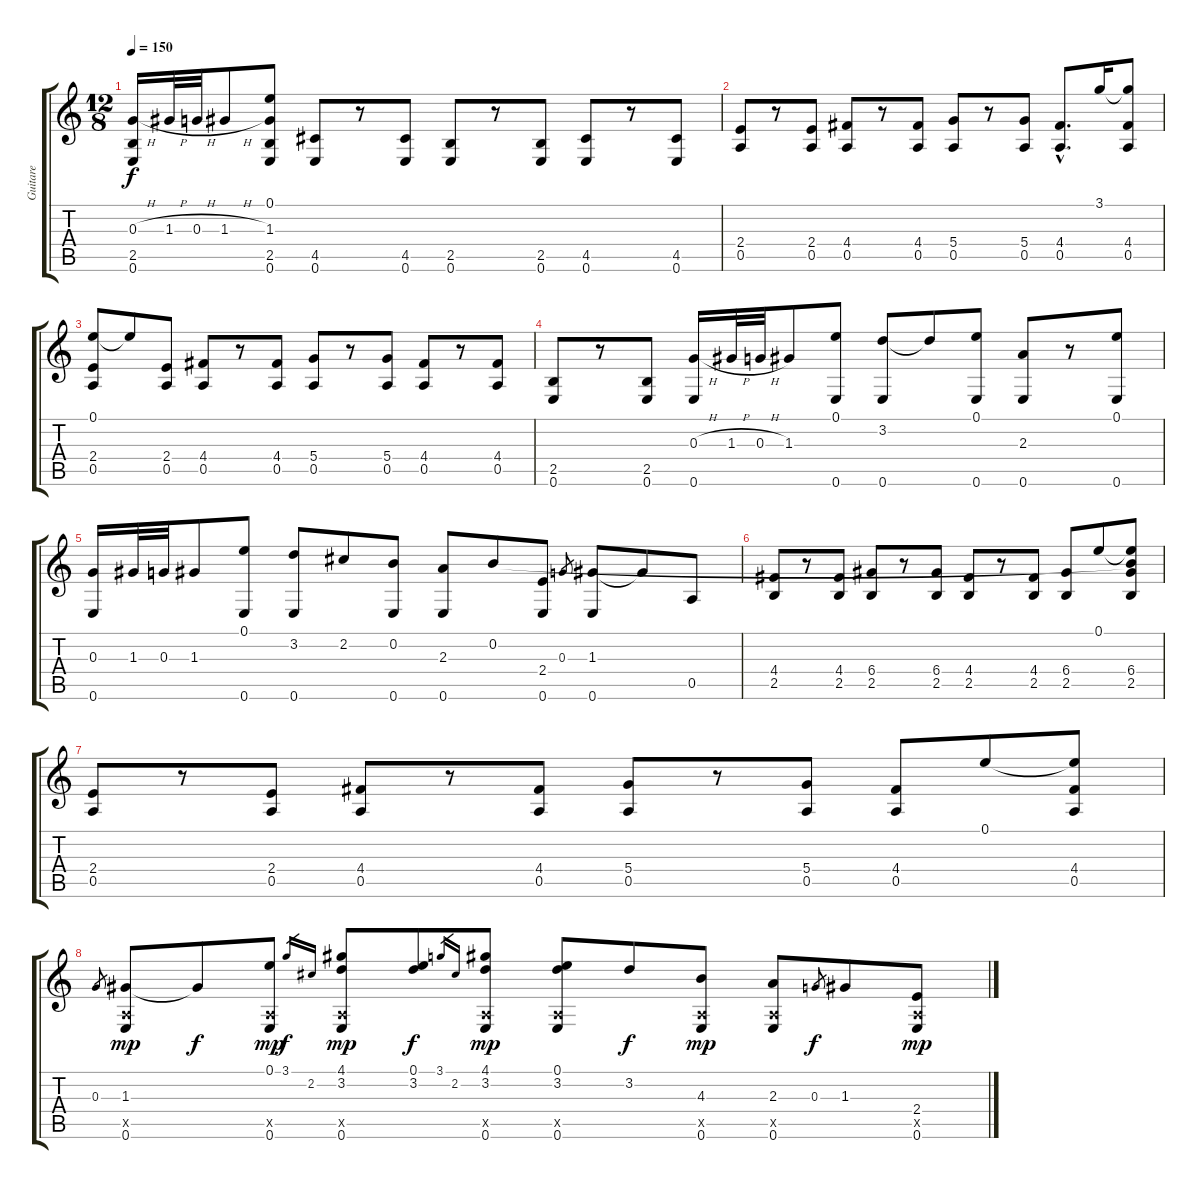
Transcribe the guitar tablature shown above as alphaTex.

\track ("Guitare" "Guitare") {instrument acousticguitarsteel}
\staff {score tabs}
\tuning (E4 B3 G3 D3 A2 E2) {hide}
\ts (12 8)
\tempo 150
\clef g2
\ks c
(0.3{h} 2.5 0.6).16{dy f} 1.3{h}.32 0.3{h}.32 1.3{h}.8 (0.1 1.3 2.5 0.6).8 (4.5 0.6).8 r.8 (4.5 0.6).8 (2.5 0.6).8 r.8 (2.5 0.6).8 (4.5 0.6).8 r.8 (4.5 0.6).8 |
(2.4 0.5).8 r.8 (2.4 0.5).8 (4.4 0.5).8 r.8 (4.4 0.5).8 (5.4 0.5).8 r.8 (5.4 0.5).8 (4.4{hac} 0.5{hac}).8{d} 3.1.16 (3.1{t} 4.4 0.5).8 |
(0.1 2.4 0.5).8 0.1{t}.8 (2.4 0.5).8 (4.4 0.5).8 r.8 (4.4 0.5).8 (5.4 0.5).8 r.8 (5.4 0.5).8 (4.4 0.5).8 r.8 (4.4 0.5).8 |
(2.5 0.6).8 r.8 (2.5 0.6).8 (0.3{h} 0.6).16 1.3{h}.32 0.3{h}.32 1.3.8 (0.1 0.6).8 (3.2 0.6).8 3.2{t}.8 (0.1 0.6).8 (2.3 0.6).8 r.8 (0.1 0.6).8 |
(0.3 0.6).16 1.3.32 0.3.32 1.3.8 (0.1 0.6).8 (3.2 0.6).8 2.2.8 (0.2 0.6).8 (2.3 0.6).8 0.2.8 (2.4 0.6).8 0.3.8{gr} (1.3 0.6).8 1.3{t}.8 0.5.8 |
(4.4 2.5).8 r.8 (4.4 2.5).8 (6.4 2.5).8 r.8 (6.4 2.5).8 (4.4 2.5).8 r.8 (4.4 2.5).8 (6.4 2.5).8 0.1.8 (0.1{t} 0.2{t} 6.4 2.5).8 |
(2.4 0.5).8 r.8 (2.4 0.5).8 (4.4 0.5).8 r.8 (4.4 0.5).8 (5.4 0.5).8 r.8 (5.4 0.5).8 (4.4 0.5).8 0.1.8 (0.1{t} 4.4 0.5).8 |
0.3.8{gr} (1.3 0.5{x} 0.6).8{dy mp} 1.3{t}.8{dy f} (0.1 0.5{x} 0.6).8{dy mp} 3.1.16{gr dy f} 2.2.16{gr} (4.1 3.2 0.5{x} 0.6).8{dy mp} (0.1 3.2).8{dy f} 3.1.16{gr} 2.2.16{gr} (4.1 3.2 0.5{x} 0.6).8{dy mp} (0.1 3.2 0.5{x} 0.6).8 3.2.8{dy f} (4.3 0.5{x} 0.6).8{dy mp} (2.3 0.5{x} 0.6).8 0.3.8{gr dy f} 1.3.8 (2.4 0.5{x} 0.6).8{dy mp}
